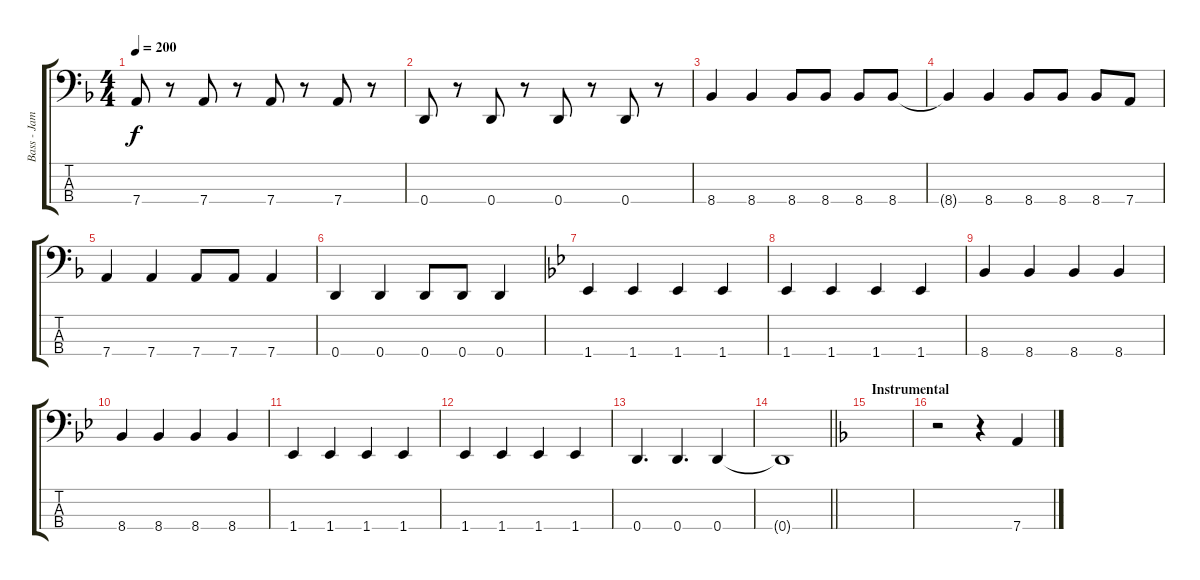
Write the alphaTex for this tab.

\track ("Bass - James Johnston" "Bass - Jam") {instrument electricbassfinger}
\staff {score tabs}
\tuning (G2 D2 A1 D1) {hide}
\ts (4 4)
\tempo 200
\clef f4
\ks f
7.4.8{dy f} r.8 7.4.8 r.8 7.4.8 r.8 7.4.8 r.8 |
0.4.8 r.8 0.4.8 r.8 0.4.8 r.8 0.4.8 r.8 |
8.4.4 8.4.4 8.4.8 8.4.8 8.4.8 8.4.8 |
8.4{t}.4 8.4.4 8.4.8 8.4.8 8.4.8 7.4.8 |
7.4.4 7.4.4 7.4.8 7.4.8 7.4.4 |
0.4.4 0.4.4 0.4.8 0.4.8 0.4.4 |
\ks bb
1.4.4 1.4.4 1.4.4 1.4.4 |
1.4.4 1.4.4 1.4.4 1.4.4 |
8.4.4 8.4.4 8.4.4 8.4.4 |
8.4.4 8.4.4 8.4.4 8.4.4 |
1.4.4 1.4.4 1.4.4 1.4.4 |
1.4.4 1.4.4 1.4.4 1.4.4 |
0.4.4{d} 0.4.4{d} 0.4.4 |
\barLineRight lightlight
0.4{t}.1 |
\section ("" "Instrumental")
\ks f
|
r.2 r.4 7.4{sl}.4
